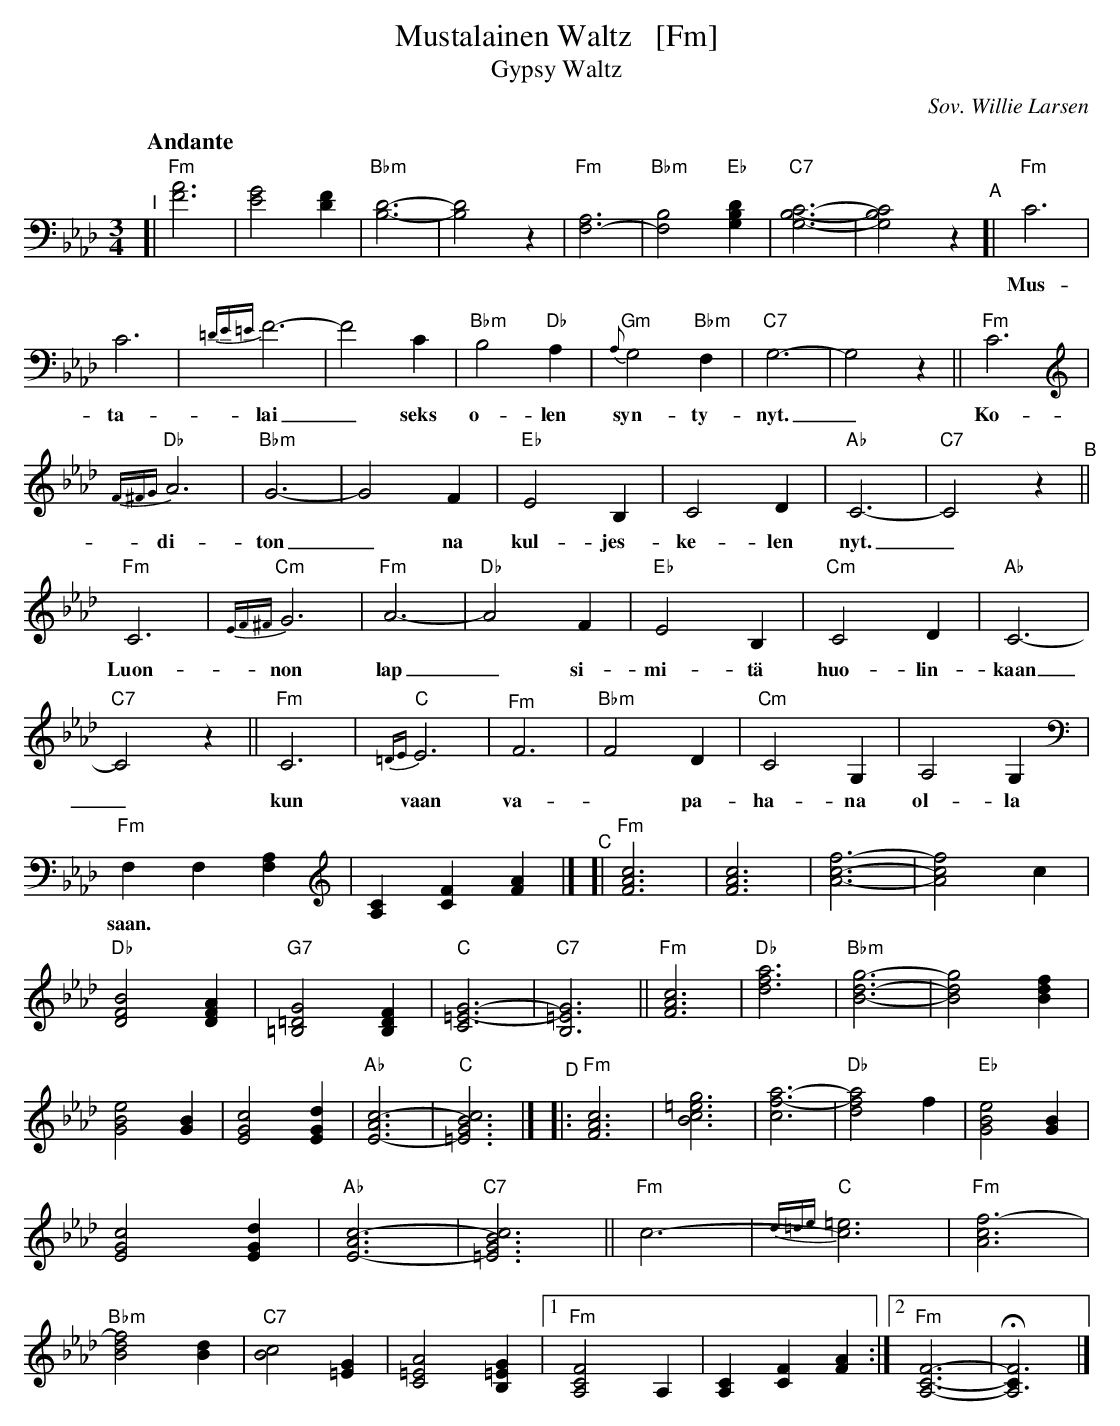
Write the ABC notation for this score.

X:1
T: Mustalainen Waltz   [Fm]
T: Gypsy Waltz
C: Sov. Willie Larsen
M: 3/4
L: 1/4
Q: "Andante"
K: Fm
"^I"\
[| "Fm"[A3F3] | [G2E2] [FD] | "Bbm"[D3-B,3-] | [D2B,2] z | "Fm"[A,3F,3-] | "Bbm"[B,2F,2] "Eb"[DB,G,] |
"C7"[C3-B,3-G,3-] | [C2B,2G,2] z "^A"[|
"Fm"C3 | C3 | {=DE=E}F3- | F2 C |
w: Mus-ta-lai_ seks
  "Bbm"B,2 "Db"A, | "Gm"{A,}G,2 "Bbm"F, | "C7"G,3- | G,2 z || "Fm"C3 | "Db"{F^FG}A3 |
w: o-len syn-ty-nyt._ Ko-di-
  "Bbm"G3- | G2 F | "Eb"E2 B, | C2 D | "Ab"C3- | "C7"C2 z "^B"||
w: ton_ na kul-jes-ke-len nyt._
   "Fm"C3 | "Cm"{EF^F}G3 | "Fm"A3- | "Db"A2 F | "Eb"E2 B, | "Cm"C2 D |
w: Luon-non lap_ si-mi-t\"a huo-lin-
   "Ab"C3- | "C7"C2 z || "Fm"C3 | "C"{=DE}E3 | "^Fm"F3 |
w: kaan_ kun vaan va-
  "Bbm"F2 D | "Cm"C2 G, | A,2 G, | "Fm"F, F, [A,F,] | [CA,] [FC] [AF] |]
w: ~ pa-ha-na ol-la saan.*****
"^C"[|\
"Fm"[c3A3F3] | [c3A3F3] | [f3-c3-A3-] | [f2c2A2] c |
"Db"[B2F2D2][AFD] | "G7"[G2=D2=B,2] [FDB,] | "C"[G3-=E3-C3] | "C7"[G3=E3B,3] ||
"Fm"[c3A3F3] | "Db"[a3f3d3] | "Bbm"[g3-d3-B3-] | [g2d2B2] [fdB] |
[e2B2G2] [BG] | [c2G2E2] [dGE] | "Ab"[c3-A3E3-] | "C"[c3B3G3=E3] |]
"^D"|:\
"Fm"[c3A3F3] | [g3=e3c3B3] | [a3-f3-c3] | "Db"[a2f2d2] f |
"Eb"[e2B2G2] [BG] | [c2G2E2]  [dGE] | "Ab"[c3-A3E3-] | "C7"[c3B3G3=E3] || "Fm"c3- |
"C"{d=de}[=e3c3] | "Fm"[f3-c3A3] | "Bbm"[f2d2B2] [dB] |
"C7"[c2B2] [G=E] | [A2=E2C2] [G=EB,] |[1 "Fm"[F2C2A,2] A, | [CA,] [FC] [AF] :|[2 "Fm"[F3-C3-A,3-] | H[F3CA,3] |]
